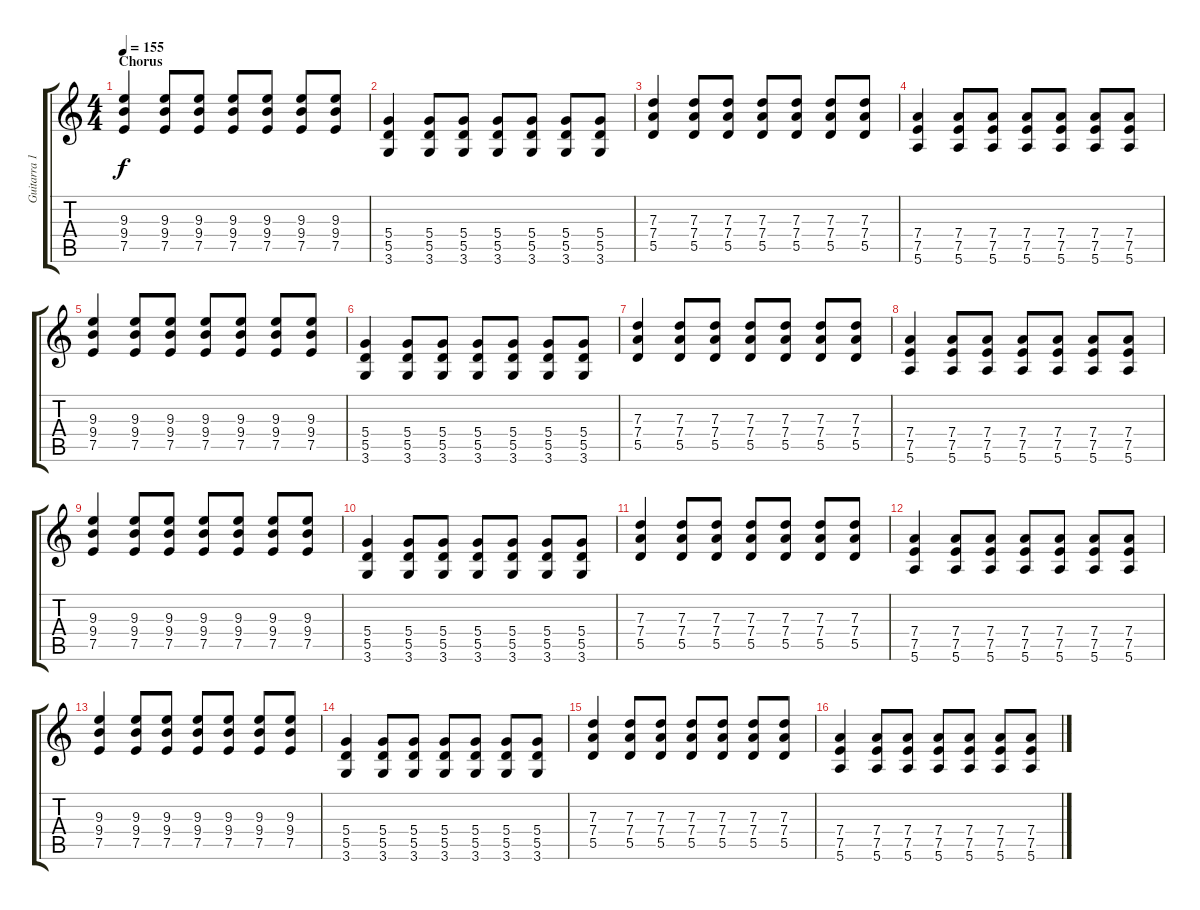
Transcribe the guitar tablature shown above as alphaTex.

\track ("Guitarra 1 - Mathias" "Guitarra 1") {instrument distortionguitar}
\staff {score tabs}
\tuning (E4 B3 G3 D3 A2 E2) {hide}
\ts (4 4)
\section ("" "Chorus")
\tempo 155
\clef g2
\ks c
(9.3 9.4 7.5).4{dy f} (9.3 9.4 7.5).8 (9.3 9.4 7.5).8 (9.3 9.4 7.5).8 (9.3 9.4 7.5).8 (9.3 9.4 7.5).8 (9.3 9.4 7.5).8 |
(5.4 5.5 3.6).4 (5.4 5.5 3.6).8 (5.4 5.5 3.6).8 (5.4 5.5 3.6).8 (5.4 5.5 3.6).8 (5.4 5.5 3.6).8 (5.4 5.5 3.6).8 |
(7.3 7.4 5.5).4 (7.3 7.4 5.5).8 (7.3 7.4 5.5).8 (7.3 7.4 5.5).8 (7.3 7.4 5.5).8 (7.3 7.4 5.5).8 (7.3 7.4 5.5).8 |
(7.4 7.5 5.6).4 (7.4 7.5 5.6).8 (7.4 7.5 5.6).8 (7.4 7.5 5.6).8 (7.4 7.5 5.6).8 (7.4 7.5 5.6).8 (7.4 7.5 5.6).8 |
(9.3 9.4 7.5).4 (9.3 9.4 7.5).8 (9.3 9.4 7.5).8 (9.3 9.4 7.5).8 (9.3 9.4 7.5).8 (9.3 9.4 7.5).8 (9.3 9.4 7.5).8 |
(5.4 5.5 3.6).4 (5.4 5.5 3.6).8 (5.4 5.5 3.6).8 (5.4 5.5 3.6).8 (5.4 5.5 3.6).8 (5.4 5.5 3.6).8 (5.4 5.5 3.6).8 |
(7.3 7.4 5.5).4 (7.3 7.4 5.5).8 (7.3 7.4 5.5).8 (7.3 7.4 5.5).8 (7.3 7.4 5.5).8 (7.3 7.4 5.5).8 (7.3 7.4 5.5).8 |
(7.4 7.5 5.6).4 (7.4 7.5 5.6).8 (7.4 7.5 5.6).8 (7.4 7.5 5.6).8 (7.4 7.5 5.6).8 (7.4 7.5 5.6).8 (7.4 7.5 5.6).8 |
(9.3 9.4 7.5).4 (9.3 9.4 7.5).8 (9.3 9.4 7.5).8 (9.3 9.4 7.5).8 (9.3 9.4 7.5).8 (9.3 9.4 7.5).8 (9.3 9.4 7.5).8 |
(5.4 5.5 3.6).4 (5.4 5.5 3.6).8 (5.4 5.5 3.6).8 (5.4 5.5 3.6).8 (5.4 5.5 3.6).8 (5.4 5.5 3.6).8 (5.4 5.5 3.6).8 |
(7.3 7.4 5.5).4 (7.3 7.4 5.5).8 (7.3 7.4 5.5).8 (7.3 7.4 5.5).8 (7.3 7.4 5.5).8 (7.3 7.4 5.5).8 (7.3 7.4 5.5).8 |
(7.4 7.5 5.6).4 (7.4 7.5 5.6).8 (7.4 7.5 5.6).8 (7.4 7.5 5.6).8 (7.4 7.5 5.6).8 (7.4 7.5 5.6).8 (7.4 7.5 5.6).8 |
(9.3 9.4 7.5).4 (9.3 9.4 7.5).8 (9.3 9.4 7.5).8 (9.3 9.4 7.5).8 (9.3 9.4 7.5).8 (9.3 9.4 7.5).8 (9.3 9.4 7.5).8 |
(5.4 5.5 3.6).4 (5.4 5.5 3.6).8 (5.4 5.5 3.6).8 (5.4 5.5 3.6).8 (5.4 5.5 3.6).8 (5.4 5.5 3.6).8 (5.4 5.5 3.6).8 |
(7.3 7.4 5.5).4 (7.3 7.4 5.5).8 (7.3 7.4 5.5).8 (7.3 7.4 5.5).8 (7.3 7.4 5.5).8 (7.3 7.4 5.5).8 (7.3 7.4 5.5).8 |
(7.4 7.5 5.6).4 (7.4 7.5 5.6).8 (7.4 7.5 5.6).8 (7.4 7.5 5.6).8 (7.4 7.5 5.6).8 (7.4 7.5 5.6).8 (7.4 7.5 5.6).8
